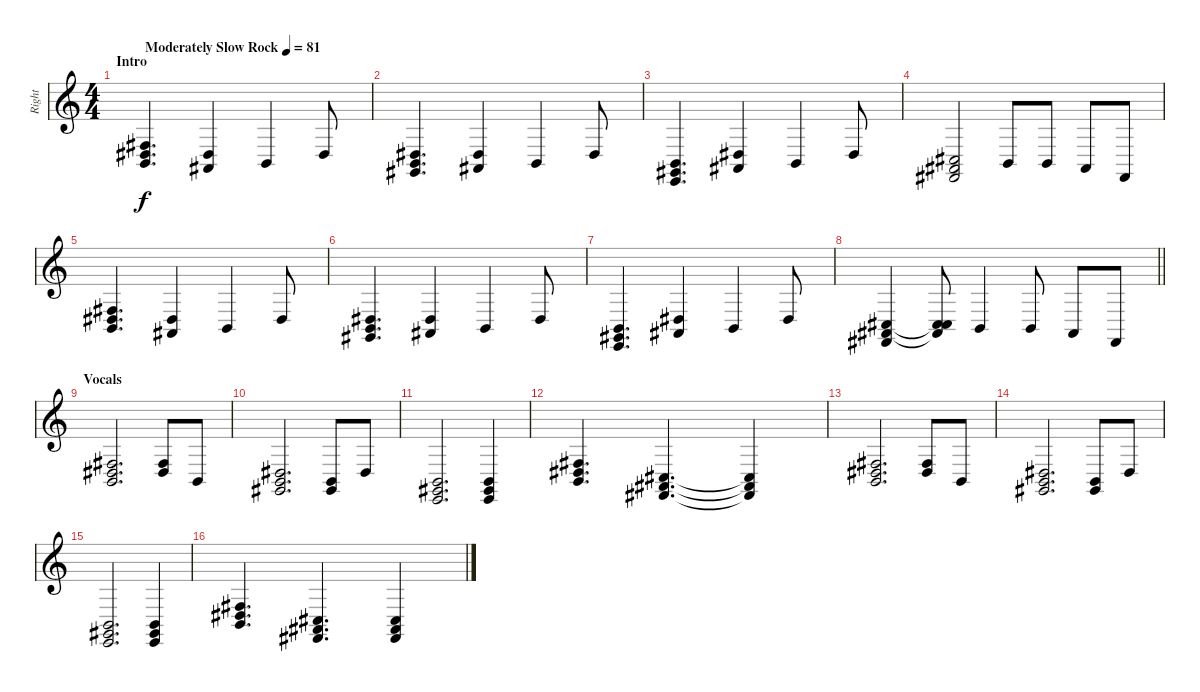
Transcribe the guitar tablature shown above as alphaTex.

\track ("Right" "Right") {instrument acousticgrandpiano bank 4}
\staff {score}
\tuning (Gb4 E2 G2 D2 D2 D2) {hide}
\ts (4 4)
\section ("" "Intro")
\tempo (81 "Moderately Slow Rock")
\clef g2
\ks c
(11.2 11.3 9.4).4{d dy f instrument acousticgrandpiano} (8.3 8.4).4 9.4.4 8.3.8 |
(7.2 8.3 6.4).4{d} (8.3 8.4).4 7.2.4 8.3.8 |
(0.2 4.3 6.4).4{d} (8.3 8.4).4 7.2.4 8.3.8 |
(6.2 6.3 4.4).2 4.3.8 4.3.8 3.3.8 4.4.8 |
(11.2 11.3 9.4).4{d} (8.3 8.4).4 9.4.4 8.3.8 |
(7.2 8.3 6.4).4{d} (8.3 8.4).4 7.2.4 8.3.8 |
(0.2 4.3 6.4).4{d} (8.3 8.4).4 7.2.4 8.3.8 |
\barLineRight lightlight
(6.2 6.3 4.4).4 (6.2{t} 6.3{t} 11.5).8 4.3.4 4.3.8 3.3.8 4.4.8 |
\section ("" "Vocals")
(11.2 11.3 9.4).2{d} (11.2 11.3).8 9.4.8 |
(7.2 8.3 6.4).2{d} (7.2 6.4).8 8.3.8 |
(0.2 4.3 6.4).2{d} (0.2 4.3 6.4).4 |
(11.2 11.3 9.4).4{d} (6.2 6.3 4.4).4{d} (6.2{t} 6.3{t} 4.4{t}).4 |
(11.2 11.3 9.4).2{d} (11.2 11.3).8 9.4.8 |
(7.2 8.3 6.4).2{d} (7.2 6.4).8 8.3.8 |
(0.2 4.3 6.4).2{d} (0.2 4.3 6.4).4 |
(11.2 11.3 9.4).4{d} (6.2 6.3 4.4).4{d} (6.2 6.3 4.4).4
